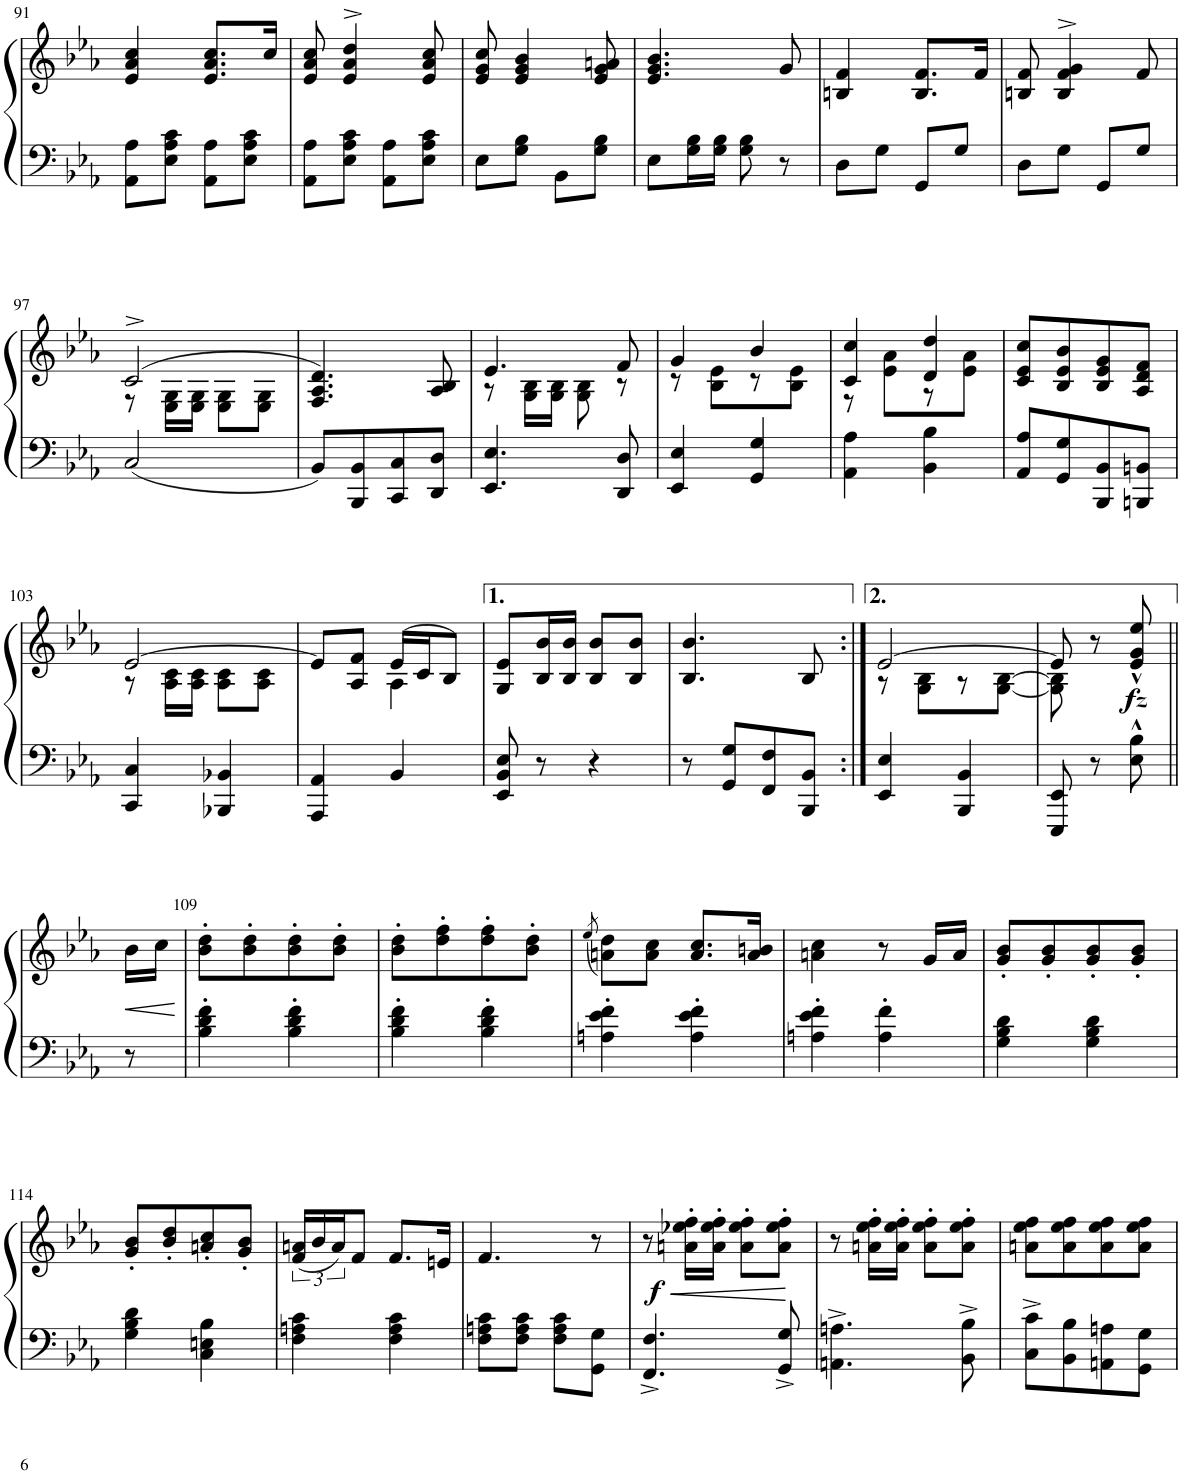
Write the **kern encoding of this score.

**kern	**kern	**dynam
*part1	*part1	*part1
*staff2	*staff1	*staff1/2
*I"Piano	*	*
*I'Pno.	*	*
!!LO:PB:g=z
*clefF4	*clefF4	*
*k[b-e-a-]	*k[b-e-a-]	*
*M2/4	*M2/4	*
=91	=91	=91
8AA-\ 8A-\L	4e-/ 4a-/ 4cc/	.
8E-\ 8A-\ 8c\J	.	.
8AA-\ 8A-\L	8.e-/ 8.a-/ 8.cc/L	.
8E-\ 8A-\ 8c\J	.	.
.	16cc/Jk	.
=92	=92	=92
8AA-\ 8A-\L	8e-/ 8a-/ 8cc/	.
8E-\ 8A-\ 8c\J	4e-/^> 4a-/^> 4dd/^>	.
8AA-\ 8A-\L	.	.
8E-\ 8A-\ 8c\J	8e-/ 8a-/ 8cc/	.
=93	=93	=93
8E-\L	8e-/ 8g/ 8cc/	.
8G\ 8B-\J	4e-/ 4g/ 4b-/	.
8BB-\L	.	.
8G\ 8B-\J	8e-/ 8g/ 8an/	.
=94	=94	=94
8E-\L	4.e-/ 4.g/ 4.b-/	.
16G\ 16B-\L	.	.
16G\ 16B-\JJ	.	.
8G\ 8B-\	.	.
8r	8g/	.
=95	=95	=95
8D\L	4Bn/ 4f/	.
8G\J	.	.
8GG/L	8.B/ 8.f/L	.
8G/J	.	.
.	16f/Jk	.
=96	=96	=96
8D\L	8Bn/ 8f/	.
8G\J	4B/^> 4f/^> 4g/^>	.
8GG/L	.	.
8G/J	8f/	.
!!LO:LB:g=z
=97	=97	=97
*	*^	*
2C/	(2c^/	8r	.
.	.	16E-\ 16G\LL	.
.	.	16E-\ 16G\JJ	.
.	.	8E-\ 8G\L	.
.	.	8E-\ 8G\J	.
*	*v	*v	*
=98	=98	=98
8BB-/L	4.F/ 4.A-/ 4.d/)	.
8BBB-/ 8BB-/	.	.
8CC/ 8C/	.	.
8DD/ 8D/J	8A-/ 8B-/	.
=99	=99	=99
*	*^	*
4.EE-/ 4.E-/	4.e-/	8r	.
.	.	16G\ 16B-\LL	.
.	.	16G\ 16B-\JJ	.
.	.	8G\ 8B-\	.
8DD/ 8D/	8f/	8r	.
=100	=100	=100	=100
4EE-/ 4E-/	4g/	8r	.
.	.	8B-\ 8e-\L	.
4GG/ 4G/	4b-/	8r	.
.	.	8B-\ 8e-\J	.
=101	=101	=101	=101
4AA-\ 4A-\	4c/ 4cc/	8r	.
.	.	8e-\ 8a-\L	.
4BB-\ 4B-\	4d/ 4dd/	8r	.
.	.	8e-\ 8a-\J	.
*	*v	*v	*
=102	=102	=102
8AA-/ 8A-/L	8c/ 8e-/ 8cc/L	.
8GG/ 8G/	8B-/ 8e-/ 8b-/	.
8BBB-/ 8BB-/	8B-/ 8e-/ 8g/	.
8BBBn/ 8BBn/J	8A-/ 8d/ 8f/J	.
!!LO:LB:g=z
=103	=103	=103
*	*^	*
4CC/ 4C/	[2e-/	8r	.
.	.	16A-\ 16c\LL	.
.	.	16A-\ 16c\JJ	.
4BBB-X/ 4BB-X/	.	8A-\ 8c\L	.
.	.	8A-\ 8c\J	.
=104	=104	=104	=104
4AAA-/ 4AA-/	8e-/L]	4ryy	.
.	8A-/ 8f/J	.	.
4BB-/	(16e-/LL	4A-\	.
.	16c/J	.	.
.	8B-/J)	.	.
*	*v	*v	*
=105	=105	=105
8EE-/ 8BB-/ 8E-/	8G/ 8e-/L	.
8r	16B-/ 16b-/L	.
.	16B-/ 16b-/JJ	.
4r	8B-/ 8b-/L	.
.	8B-/ 8b-/J	.
=106	=106	=106
8r	4.B-/ 4.b-/	.
8GG/ 8G/L	.	.
8FF/ 8F/	.	.
8BBB-/ 8BB-/J	8B-/	.
=107:|!	=107:|!	=107:|!
*	*^	*
4EE-/ 4E-/	[2e-/	8r	.
.	.	8G\ 8B-\L	.
4BBB-/ 4BB-/	.	8r	.
.	.	[8G\ [>8B-\J	.
=108	=108	=108	=108
8EEE-/ 8EE-/	8e-/]	8G\] 8B-\]	.
8r	8r	4ryy	.
!	!	!	!LO:DY:b
8E-\^^ 8B-\^^	8e-/^^ 8g/^^ 8ee-/^^	.	fz
*	*v	*v	*
!!LO:LB:g=z
=108X2||	=108X2||	=108X2||
!	!	!LO:HP:b
8r	16b-\LL	<
.	16cc\JJ	.
.	.	[
=109	=109	=109
4B-\' 4d\' 4f\'	8b-\' 8dd\'L	.
.	8b-\' 8dd\'	.
4B-\' 4d\' 4f\'	8b-\' 8dd\'	.
.	8b-\' 8dd\'J	.
=110	=110	=110
4B-\' 4d\' 4f\'	8b-\' 8dd\'L	.
.	8dd\' 8ff\'	.
4B-\' 4d\' 4f\'	8dd\' 8ff\'	.
.	8b-\' 8dd\'J	.
=111	=111	=111
.	(8qee-/	.
4An\' 4e-\' 4f\'	8an\ 8dd\L)	.
.	8a\ 8cc\J	.
4A\' 4e-\' 4f\'	8.a/ 8.cc/L	.
.	16a/ 16bn/Jk	.
=112	=112	=112
4An\' 4e-\' 4f\'	4an\ 4cc\	.
4A\' 4f\'	8r	.
.	16g/LL	.
.	16a/JJ	.
=113	=113	=113
4G\' 4B-\' 4d\'	8g/' 8b-/'L	.
.	8g/' 8b-/'	.
4G\' 4B-\' 4d\'	8g/' 8b-/'	.
.	8g/' 8b-/'J	.
!!LO:LB:g=z
=114	=114	=114
4G\' 4B-\' 4d\'	8g/' 8b-/'L	.
.	8b-/' 8dd/'	.
4C\' 4En\' 4B-\'	8an/' 8cc/'	.
.	8g/' 8b-/'J	.
=115	=115	=115
4F\' 4An\' 4c\'	(24f/ 24an/LL	.
.	24b-/	.
.	24a/J)	.
.	8f/J	.
4F\' 4A\' 4c\'	8.f/L	.
.	16en/Jk	.
=116	=116	=116
8F\ 8An\ 8c\L	4.f/	.
8F\ 8A\ 8c\J	.	.
8F\ 8A\ 8c\L	.	.
8GG\ 8G\J	8r	.
=117	=117	=117
!	!	!LO:HP:b
!	!	!LO:DY:n=1:b
4.FF/^ 4.F/^	8r	< f
.	16an\' 16ee-X\' 16ff\'LL	.
.	16a\' 16ee-\' 16ff\'JJ	.
.	8a\' 8ee-\' 8ff\'L	.
8GG/^ 8G/^	8a\' 8ee-\' 8ff\'J	.
.	.	[
=118	=118	=118
4.AAn\^ 4.An\^	8r	.
.	16an\' 16ee-\' 16ff\'LL	.
.	16a\' 16ee-\' 16ff\'JJ	.
.	8a\' 8ee-\' 8ff\'L	.
8BB-\^ 8B-\^	8a\' 8ee-\' 8ff\'J	.
=119	=119	=119
8C\^ 8c\^L	8an\ 8ee-\ 8ff\L	.
8BB-\ 8B-\	8a\ 8ee-\ 8ff\	.
8AAn\ 8An\	8a\ 8ee-\ 8ff\	.
8GG\ 8G\J	8a\ 8ee-\ 8ff\J	.
=	=	=
*-	*-	*-
